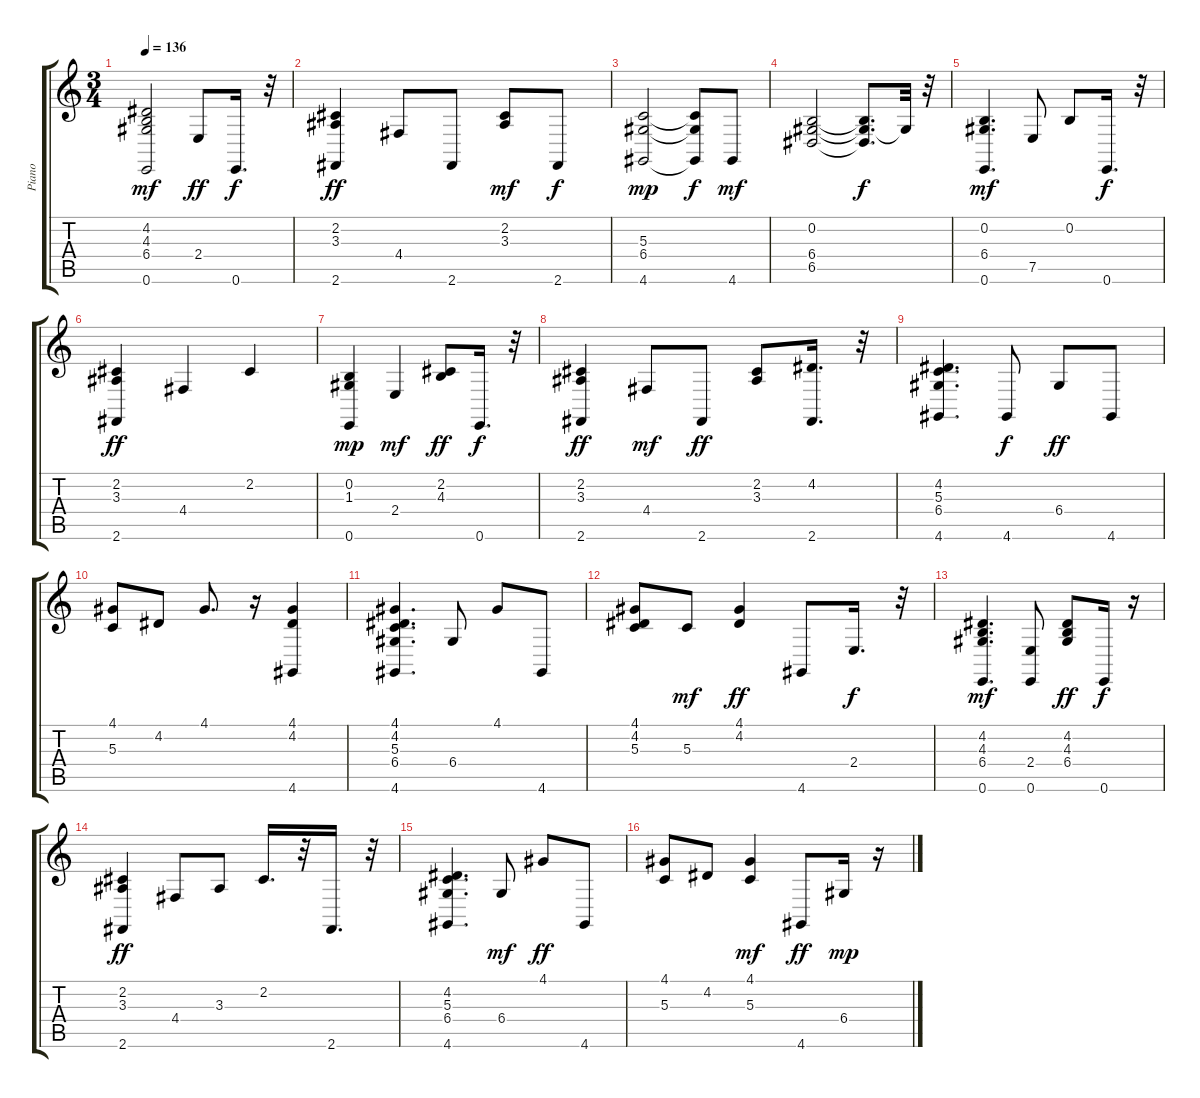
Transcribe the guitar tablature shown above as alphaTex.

\track ("Piano   " "Piano   ") {instrument brightacousticpiano}
\staff {score tabs}
\tuning (E4 B3 G3 D3 A2 E2) {hide}
\ts (3 4)
\tempo 136
\clef g2
\ks c
(4.2 4.3 6.4 0.6).2{dy mf} 2.4.8{dy ff} 0.6.16{d dy f} r.32 |
(2.2 3.3 2.6).4{dy ff} 4.4.8 2.6.8 (2.2 3.3).8{dy mf} 2.6.8{dy f} |
(5.3 6.4 4.6).2{dy mp} (5.3{t} 6.4{t} 4.6{t}).8{dy f} 4.6.8{dy mf} |
(0.2 6.4 6.5).2 (0.2{t} 6.4{t} 6.5{t}).8{d dy f} 6.4{t}.32 r.32 |
(0.2 6.4 0.6).4{d dy mf} 7.5.8 0.2.8 0.6.16{d dy f} r.32 |
(2.2 3.3 2.6).4{dy ff} 4.4.4 2.2.4 |
(0.2 1.3 0.6).4{dy mp} 2.4.4{dy mf} (2.2 4.3).8{dy ff} 0.6.16{d dy f} r.32 |
(2.2 3.3 2.6).4{dy ff} 4.4.8{dy mf} 2.6.8{dy ff} (2.2 3.3).8 (4.2 2.6).16{d} r.32 |
(4.2 5.3 6.4 4.6).4{d} 4.6.8{dy f} 6.4.8{dy ff} 4.6.8 |
(4.1 5.3).8 4.2.8 4.1.8{d} r.16 (4.1 4.2 4.6).4 |
(4.1 4.2 5.3 6.4 4.6).4{d} 6.4.8 4.1.8 4.6.8 |
(4.1 4.2 5.3).8 5.3.8{dy mf} (4.1 4.2).4{dy ff} 4.6.8 2.4.16{d dy f} r.32 |
(4.2 4.3 6.4 0.6).4{d dy mf} (2.4 0.6).8 (4.2 4.3 6.4).8{dy ff} 0.6.16{dy f} r.16 |
(2.2 3.3 2.6).4{dy ff} 4.4.8 3.3.8 2.2.16{d} r.32 2.6.16{d} r.32 |
(4.2 5.3 6.4 4.6).4{d} 6.4.8{dy mf} 4.1.8{dy ff} 4.6.8 |
(4.1 5.3).8 4.2.8 (4.1 5.3).4{dy mf} 4.6.8{dy ff} 6.4.16{dy mp} r.16
